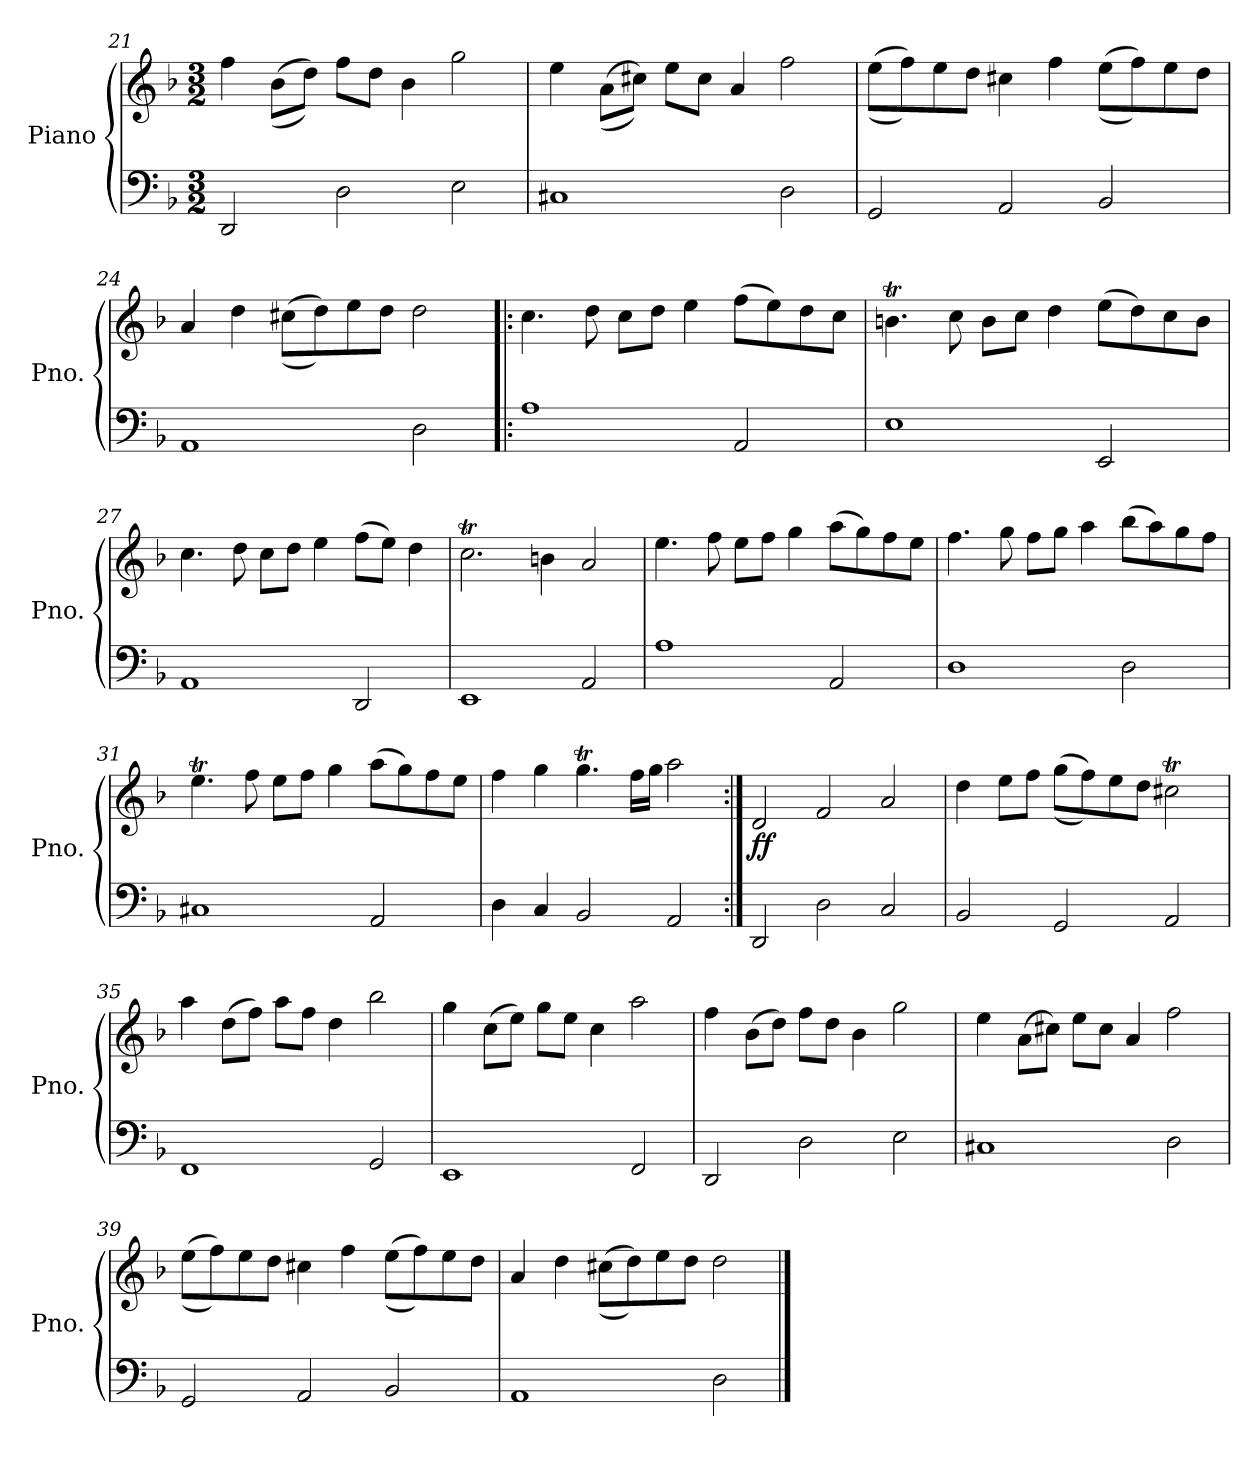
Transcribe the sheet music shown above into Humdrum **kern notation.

**kern	**kern	**dynam
*part1	*part1	*part1
*staff2	*staff1	*staff1/2
*I"Piano	*	*
*I'Pno.	*	*
!!LO:PB:g=z
*clefF4	*clefG2	*
*k[b-]	*k[b-]	*
*M3/2	*M3/2	*
=21	=21	=21
2DD/	4ff\	.
.	((8b-\L	.
.	8dd\J))	.
2D\	8ff\L	.
.	8dd\J	.
.	4b-\	.
2E\	2gg\	.
=22	=22	=22
1C#X	4ee\	.
.	((8a\L	.
.	8cc#X\J))	.
.	8ee\L	.
.	8cc#\J	.
.	4a/	.
2D\	2ff\	.
=23	=23	=23
2GG/	((8ee\L	.
.	8ff\))	.
.	8ee\	.
.	8dd\J	.
2AA/	4cc#X\	.
.	4ff\	.
2BB-/	((8ee\L	.
.	8ff\))	.
.	8ee\	.
.	8dd\J	.
=24	=24	=24
1AA	4a/	.
.	4dd\	.
.	((8cc#X\L	.
.	8dd\))	.
.	8ee\	.
.	8dd\J	.
2D\	2dd\	.
!!LO:LB:g=z
=25!|:	=25!|:	=25!|:
1A	4.cc\	.
.	8dd\	.
.	8cc\L	.
.	8dd\J	.
.	4ee\	.
2AA/	(8ff\L	.
.	8ee\)	.
.	8dd\	.
.	8cc\J	.
=26	=26	=26
1E	4.bnt\	.
.	8cc\	.
.	8b\L	.
.	8cc\J	.
.	4dd\	.
2EE/	(8ee\L	.
.	8dd\)	.
.	8cc\	.
.	8b\J	.
=27	=27	=27
1AA	4.cc\	.
.	8dd\	.
.	8cc\L	.
.	8dd\J	.
.	4ee\	.
2DD/	(8ff\L	.
.	8ee\J)	.
.	4dd\	.
=28	=28	=28
1EE	2.ccT\	.
.	4bn\	.
2AA/	2a/	.
!!LO:LB:g=z
=29	=29	=29
1A	4.ee\	.
.	8ff\	.
.	8ee\L	.
.	8ff\J	.
.	4gg\	.
2AA/	(8aa\L	.
.	8gg\)	.
.	8ff\	.
.	8ee\J	.
=30	=30	=30
1D	4.ff\	.
.	8gg\	.
.	8ff\L	.
.	8gg\J	.
.	4aa\	.
2D\	(8bb-\L	.
.	8aa\)	.
.	8gg\	.
.	8ff\J	.
=31	=31	=31
1C#X	4.eet\	.
.	8ff\	.
.	8ee\L	.
.	8ff\J	.
.	4gg\	.
2AA/	(8aa\L	.
.	8gg\)	.
.	8ff\	.
.	8ee\J	.
=32	=32	=32
4D\	4ff\	.
4C/	4gg\	.
2BB-/	4.ggT\	.
.	16ff\LL	.
.	16gg\JJ	.
2AA/	2aa\	.
!!LO:LB:g=z
=33:|!	=33:|!	=33:|!
!	!	!LO:DY:b
!	!	!LO:DY:n=1:b
2DD/	2d/	f f
2D\	2f/	.
2C/	2a/	.
=34	=34	=34
2BB-/	4dd\	.
.	8ee\L	.
.	8ff\J	.
2GG/	((8gg\L	.
.	8ff\))	.
.	8ee\	.
.	8dd\J	.
2AA/	2cc#Xt\	.
=35	=35	=35
1FF	4aa\	.
.	(8dd\L	.
.	8ff\J)	.
.	8aa\L	.
.	8ff\J	.
.	4dd\	.
2GG/	2bb-\	.
=36	=36	=36
1EE	4gg\	.
.	(8cc\L	.
.	8ee\J)	.
.	8gg\L	.
.	8ee\J	.
.	4cc\	.
2FF/	2aa\	.
!!LO:LB:g=z
=37	=37	=37
2DD/	4ff\	.
.	(8b-\L	.
.	8dd\J)	.
2D\	8ff\L	.
.	8dd\J	.
.	4b-\	.
2E\	2gg\	.
=38	=38	=38
1C#X	4ee\	.
.	(8a\L	.
.	8cc#X\J)	.
.	8ee\L	.
.	8cc#\J	.
.	4a/	.
2D\	2ff\	.
=39	=39	=39
2GG/	((8ee\L	.
.	8ff\))	.
.	8ee\	.
.	8dd\J	.
2AA/	4cc#X\	.
.	4ff\	.
2BB-/	((8ee\L	.
.	8ff\))	.
.	8ee\	.
.	8dd\J	.
=40	=40	=40
1AA	4a/	.
.	4dd\	.
.	((8cc#X\L	.
.	8dd\))	.
.	8ee\	.
.	8dd\J	.
2D\	2dd\	.
==	==	==
*-	*-	*-
